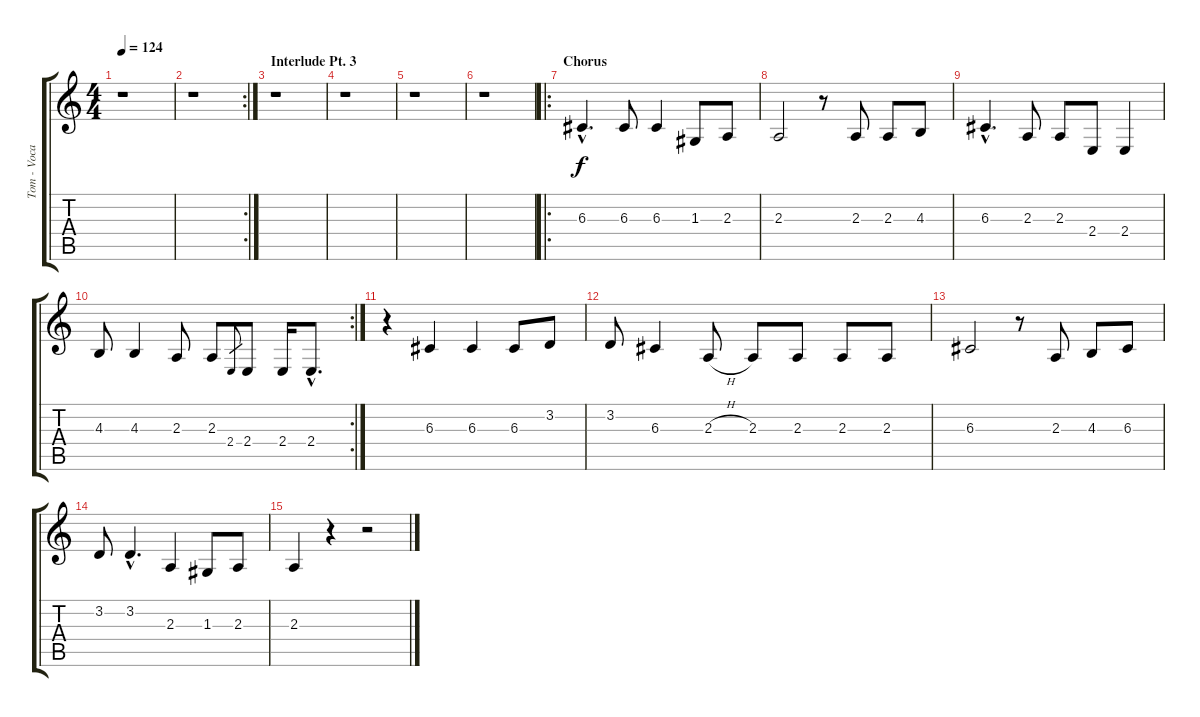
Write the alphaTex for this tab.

\track ("Tom - Vocals" "Tom - Voca") {instrument tenorsax}
\staff {score tabs}
\tuning (E4 B3 G3 D3 A2 E2) {hide}
\ts (4 4)
\tempo 124
\clef g2
\ks c
r.1{dy f} |
\rc 2
r.1 |
\section ("" "Interlude Pt. 3")
r.1 |
r.1 |
r.1 |
r.1 |
\ro
\section ("" "Chorus")
6.3{hac}.4{d} 6.3.8 6.3.4 1.3.8 2.3.8 |
2.3.2 r.8 2.3.8 2.3.8 4.3.8 |
6.3{hac}.4{d} 2.3.8 2.3.8 2.4.8 2.4.4 |
\rc 2
4.3.8 4.3.4 2.3.8 2.3.8 2.4.8{gr} 2.4.8 2.4.16 2.4{hac}.8{d} |
r.4 6.3.4 6.3.4 6.3.8 3.2.8 |
3.2.8 6.3.4 2.3{h}.8 2.3.8 2.3.8 2.3.8 2.3.8 |
6.3.2 r.8 2.3.8 4.3.8 6.3.8 |
3.2.8 3.2{hac}.4{d} 2.3.4 1.3.8 2.3.8 |
2.3.4 r.4 r.2
